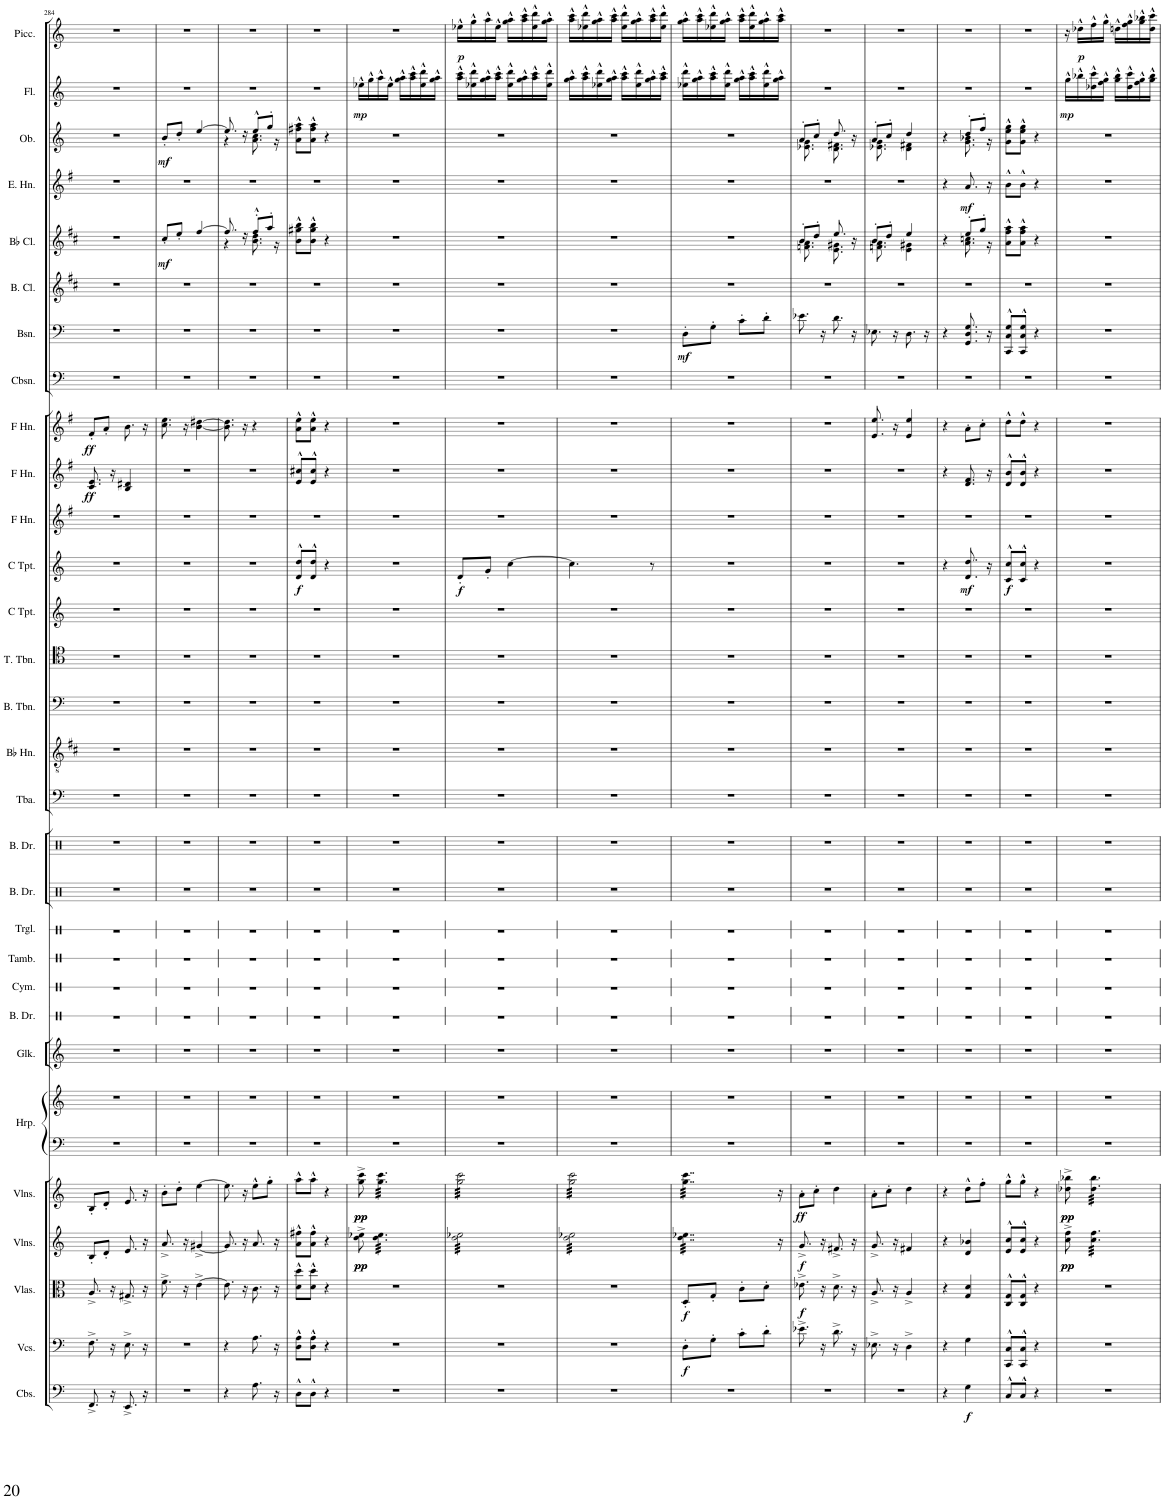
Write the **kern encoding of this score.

**kern	**dynam	**kern	**dynam	**kern	**dynam	**kern	**dynam	**kern	**dynam	**kern	**kern	**kern	**kern	**kern	**kern	**kern	**kern	**kern	**kern	**kern	**kern	**kern	**kern	**kern	**dynam	**kern	**kern	**dynam	**kern	**dynam	**kern	**kern	**dynam	**kern	**kern	**dynam	**kern	**dynam	**kern	**dynam	**kern	**dynam	**kern	**dynam
*part30	*part30	*part29	*part29	*part28	*part28	*part27	*part27	*part26	*part26	*part25	*part25	*part24	*part23	*part22	*part21	*part20	*part19	*part18	*part17	*part16	*part15	*part14	*part13	*part12	*part12	*part11	*part10	*part10	*part9	*part9	*part8	*part7	*part7	*part6	*part5	*part5	*part4	*part4	*part3	*part3	*part2	*part2	*part1	*part1
*staff31	*staff31	*staff30	*staff30	*staff29	*staff29	*staff28	*staff28	*staff27	*staff27	*staff26	*staff25	*staff24	*staff23	*staff22	*staff21	*staff20	*staff19	*staff18	*staff17	*staff16	*staff15	*staff14	*staff13	*staff12	*staff12	*staff11	*staff10	*staff10	*staff9	*staff9	*staff8	*staff7	*staff7	*staff6	*staff5	*staff5	*staff4	*staff4	*staff3	*staff3	*staff2	*staff2	*staff1	*staff1
*I"Contrabasses	*	*I"Violoncellos	*	*I"Violas	*	*I"Violins II	*	*I"Violins I	*	*I"Harps	*	*I"Glockenspiel	*I"Bass Drum	*I"Cymbal	*I"Tambourine	*I"Triangle	*I"Timpani II	*I"Timpani I	*I"Bass Tuba	*I"Tenor Tuba	*I"Bass Trombone	*I"Tenor Trombone	*I"C Trumpet	*I"C Trumpet	*	*I"Horn in F	*I"Horn in F	*	*I"Horn in F	*	*I"Contrabassoon	*I"Bassoon	*	*I"Bass Clarinet	*I"Bb Clarinet	*	*I"English Horn	*	*I"Oboe	*	*I"Flute	*	*I"Piccolo	*
*I'Cbs.	*	*I'Vcs.	*	*I'Vlas.	*	*I'Vlns.	*	*I'Vlns.	*	*I'Hrp.	*	*I'Glk.	*I'B. Dr.	*I'Cym.	*I'Tamb.	*I'Trgl.	*I'Timp.	*I'Timp.	*I'Tba.	*	*I'B. Tbn.	*I'T. Tbn.	*I'C Tpt.	*I'C Tpt.	*	*	*	*	*	*	*I'Cbsn.	*I'Bsn.	*	*I'B. Cl.	*I'Bb Cl.	*	*I'E. Hn.	*	*I'Ob.	*	*I'Fl.	*	*I'Picc.	*
!!LO:PB:g=z
*clefF4	*	*clefF4	*	*clefC3	*	*clefG2	*	*clefG2	*	*clefF4	*clefG2	*clefG2	*clefX	*clefX	*clefX	*clefX	*clefF4	*clefF4	*clefF4	*clefGv2	*clefF4	*clefC4	*clefG2	*clefG2	*	*clefG2	*clefG2	*	*clefG2	*	*clefF4	*clefF4	*	*clefG2	*clefG2	*	*clefG2	*	*clefG2	*	*clefG2	*	*clefG2	*
*Trd7c12	*	*	*	*	*	*	*	*	*	*	*	*Trd-14c-24	*	*	*	*	*	*	*	*Trd1c2	*	*	*	*	*	*Trd4c7	*Trd4c7	*	*Trd4c7	*	*Trd7c12	*	*	*Trd8c14	*Trd1c2	*	*Trd4c7	*	*	*	*	*	*Trd-7c-12	*
*k[]	*	*k[]	*	*k[]	*	*k[]	*	*k[]	*	*k[]	*k[]	*k[]	*k[]	*k[]	*k[]	*k[]	*k[]	*k[]	*k[]	*k[f#c#]	*k[]	*k[]	*k[]	*k[]	*	*k[f#]	*k[f#]	*	*k[f#]	*	*k[]	*k[]	*	*k[f#c#]	*k[f#c#]	*	*k[f#]	*	*k[]	*	*k[]	*	*k[]	*
*M2/4	*	*M2/4	*	*M2/4	*	*M2/4	*	*M2/4	*	*M2/4	*M2/4	*M2/4	*M2/4	*M2/4	*M2/4	*M2/4	*M2/4	*M2/4	*M2/4	*M2/4	*M2/4	*M2/4	*M2/4	*M2/4	*	*M2/4	*M2/4	*	*M2/4	*	*M2/4	*M2/4	*	*M2/4	*M2/4	*	*M2/4	*	*M2/4	*	*M2/4	*	*M2/4	*
=284	=284	=284	=284	=284	=284	=284	=284	=284	=284	=284	=284	=284	=284	=284	=284	=284	=284	=284	=284	=284	=284	=284	=284	=284	=284	=284	=284	=284	=284	=284	=284	=284	=284	=284	=284	=284	=284	=284	=284	=284	=284	=284	=284	=284
!	!	!	!	!	!	!	!	!	!	!	!	!	!	!	!	!	!	!	!	!	!	!	!	!	!	!	!	!LO:DY:b	!	!LO:DY:b	!	!	!	!	!	!	!	!	!	!	!	!	!	!
8.FF^/	.	8.F^\	.	8.A^/	.	8B'/L	.	8B'/L	.	2r	2r	2r	2r	2r	2r	2r	2r	2r	2r	2r	2r	2r	2r	2r	.	2r	8.c/ 8.e/	ff	8f#'/L	ff	2r	2r	.	2r	2r	.	2r	.	2r	.	2r	.	2r	.
.	.	.	.	.	.	8d'/J	.	8d'/J	.	.	.	.	.	.	.	.	.	.	.	.	.	.	.	.	.	.	.	.	8a'/J	.	.	.	.	.	.	.	.	.	.	.	.	.	.	.
16r	.	16r	.	16r	.	.	.	.	.	.	.	.	.	.	.	.	.	.	.	.	.	.	.	.	.	.	16r	.	.	.	.	.	.	.	.	.	.	.	.	.	.	.	.	.
8.EE^/	.	8.E^\	.	8.G#X^/	.	8.e/	.	8.e/	.	.	.	.	.	.	.	.	.	.	.	.	.	.	.	.	.	.	4B/ 4d#X/	.	8.b\	.	.	.	.	.	.	.	.	.	.	.	.	.	.	.
16r	.	16r	.	16r	.	16r	.	16r	.	.	.	.	.	.	.	.	.	.	.	.	.	.	.	.	.	.	.	.	16r	.	.	.	.	.	.	.	.	.	.	.	.	.	.	.
=285	=285	=285	=285	=285	=285	=285	=285	=285	=285	=285	=285	=285	=285	=285	=285	=285	=285	=285	=285	=285	=285	=285	=285	=285	=285	=285	=285	=285	=285	=285	=285	=285	=285	=285	=285	=285	=285	=285	=285	=285	=285	=285	=285	=285
!	!	!	!	!	!	!	!	!	!	!	!	!	!	!	!	!	!	!	!	!	!	!	!	!	!	!	!	!	!	!	!	!	!	!	!	!LO:DY:b	!	!	!	!LO:DY:b	!	!	!	!
2r	.	2r	.	8.f^\	.	8.a^/	.	8b'\L	.	2r	2r	2r	2r	2r	2r	2r	2r	2r	2r	2r	2r	2r	2r	2r	.	2r	2r	.	8.cc\ 8.ee\	.	2r	2r	.	2r	8cc#'/L	mf	2r	.	8b'/L	mf	2r	.	2r	.
.	.	.	.	.	.	.	.	8dd'\J	.	.	.	.	.	.	.	.	.	.	.	.	.	.	.	.	.	.	.	.	.	.	.	.	.	.	8ee'/J	.	.	.	8dd'/J	.	.	.	.	.
.	.	.	.	16r	.	16r	.	.	.	.	.	.	.	.	.	.	.	.	.	.	.	.	.	.	.	.	.	.	16r	.	.	.	.	.	.	.	.	.	.	.	.	.	.	.
.	.	.	.	[4e^\	.	[4g#X^/	.	[4ee\	.	.	.	.	.	.	.	.	.	.	.	.	.	.	.	.	.	.	.	.	[4b\ [4dd#X\	.	.	.	.	.	[4ff#/	.	.	.	[4ee/	.	.	.	.	.
=286	=286	=286	=286	=286	=286	=286	=286	=286	=286	=286	=286	=286	=286	=286	=286	=286	=286	=286	=286	=286	=286	=286	=286	=286	=286	=286	=286	=286	=286	=286	=286	=286	=286	=286	=286	=286	=286	=286	=286	=286	=286	=286	=286	=286
*	*	*	*	*	*	*	*	*	*	*	*	*	*	*	*	*	*	*	*	*	*	*	*	*	*	*	*	*	*	*	*	*	*	*	*^	*	*	*	*^	*	*	*	*	*
4r	.	4r	.	8.e\]	.	8.g#/]	.	8.ee\]	.	2r	2r	2r	2r	2r	2r	2r	2r	2r	2r	2r	2r	2r	2r	2r	.	2r	2r	.	8.b\] 8.dd#\]	.	2r	2r	.	2r	8.ff#/]	4r	.	2r	.	8.ee/]	4r	.	2r	.	2r	.
.	.	.	.	16r	.	16r	.	16r	.	.	.	.	.	.	.	.	.	.	.	.	.	.	.	.	.	.	.	.	16r	.	.	.	.	.	16r	.	.	.	.	16r	.	.	.	.	.	.
8.A\	.	8.A\	.	8.c\	.	8.a/	.	8ee^^\L	.	.	.	.	.	.	.	.	.	.	.	.	.	.	.	.	.	.	.	.	4r	.	.	.	.	.	8ff#'^^/L	8.b\ 8.dd\	.	.	.	8ee^^/L	8.a\ 8.cc\	.	.	.	.	.
.	.	.	.	.	.	.	.	8gg'\J	.	.	.	.	.	.	.	.	.	.	.	.	.	.	.	.	.	.	.	.	.	.	.	.	.	.	8aa'/J	.	.	.	.	8gg'/J	.	.	.	.	.	.
16r	.	16r	.	16r	.	16r	.	.	.	.	.	.	.	.	.	.	.	.	.	.	.	.	.	.	.	.	.	.	.	.	.	.	.	.	.	16r	.	.	.	.	16r	.	.	.	.	.
=287	=287	=287	=287	=287	=287	=287	=287	=287	=287	=287	=287	=287	=287	=287	=287	=287	=287	=287	=287	=287	=287	=287	=287	=287	=287	=287	=287	=287	=287	=287	=287	=287	=287	=287	=287	=287	=287	=287	=287	=287	=287	=287	=287	=287	=287	=287
!	!	!	!	!	!	!	!	!	!	!	!	!	!	!	!	!	!	!	!	!	!	!	!	!	!LO:DY:b	!	!	!	!	!	!	!	!	!	!	!	!	!	!	!	!	!	!	!	!	!
*	*	*	*	*	*	*	*	*	*	*	*	*	*	*	*	*	*	*	*	*	*	*	*	*	*	*	*	*	*	*	*	*	*	*	*v	*v	*	*	*	*v	*v	*	*	*	*	*
8D^^\L	.	8D\^^ 8A\^^L	.	8d\^^ 8dd\^^L	.	8a\^^ 8ff#X\^^L	.	8aa^^\L	.	2r	2r	2r	2r	2r	2r	2r	2r	2r	2r	2r	2r	2r	2r	8d/^^ 8dd/^^L	f	2r	8e/^^ 8cc#X/^^L	.	8a\^^ 8ee\^^L	.	2r	2r	.	2r	8b\^^ 8gg#X\^^ 8bb\^^L	.	2r	.	8a\^^ 8ff#X\^^ 8aa\^^L	.	2r	.	2r	.
8D^^\J	.	8D\^^ 8A\^^J	.	8d\^^ 8dd\^^J	.	8a\^^ 8ff#\^^J	.	8aa^^\J	.	.	.	.	.	.	.	.	.	.	.	.	.	.	.	8d/^^ 8dd/^^J	.	.	8e/^^ 8cc#/^^J	.	8a\^^ 8ee\^^J	.	.	.	.	.	8b\^^ 8gg#\^^ 8bb\^^J	.	.	.	8a\^^ 8ff#\^^ 8aa\^^J	.	.	.	.	.
4r	.	4r	.	4r	.	4r	.	4r	.	.	.	.	.	.	.	.	.	.	.	.	.	.	.	4r	.	.	4r	.	4r	.	.	.	.	.	4r	.	.	.	4r	.	.	.	.	.
=288	=288	=288	=288	=288	=288	=288	=288	=288	=288	=288	=288	=288	=288	=288	=288	=288	=288	=288	=288	=288	=288	=288	=288	=288	=288	=288	=288	=288	=288	=288	=288	=288	=288	=288	=288	=288	=288	=288	=288	=288	=288	=288	=288	=288
*	*	*	*	*	*	*	*	*	*	*	*	*	*	*	*	*	*	*	*	*	*	*	*	*	*	*	*	*	*	*	*	*	*	*	*	*	*	*	*	*	*	*	*MM124	*
!	!	!	!	!	!	!	!LO:DY:b	!	!	!	!	!	!	!	!	!	!	!	!	!	!	!	!	!	!	!	!	!	!	!	!	!	!	!	!	!	!	!	!	!	!	!	!	!
!	!	!	!	!	!	!	!LO:DY:n=1:b	!	!LO:DY:b	!	!	!	!	!	!	!	!	!	!	!	!	!	!	!	!	!	!	!	!	!	!	!	!	!	!	!	!	!	!	!	!	!	!	!
!	!	!	!	!	!	!	!	!	!LO:DY:n=1:b	!	!	!	!	!	!	!	!	!	!	!	!	!	!	!	!	!	!	!	!	!	!	!	!	!	!	!	!	!	!	!	!	!LO:DY:b	!	!
2r	.	2r	.	2r	.	8dd\^ 8ee-X\^	pp pp	8gg\^ 8ccc\^	pp pp	2r	2r	2r	2r	2r	2r	2r	2r	2r	2r	2r	2r	2r	2r	2r	.	2r	2r	.	2r	.	2r	2r	.	2r	2r	.	2r	.	2r	.	16ee-X^^\LL	mp	2r	.
.	.	.	.	.	.	.	.	.	.	.	.	.	.	.	.	.	.	.	.	.	.	.	.	.	.	.	.	.	.	.	.	.	.	.	.	.	.	.	.	.	16gg^^\	.	.	.
*	*	*	*	*	*	*tremolo	*	*	*	*	*	*	*	*	*	*	*	*	*	*	*	*	*	*	*	*	*	*	*	*	*	*	*	*	*	*	*	*	*	*	*	*	*	*
*	*	*	*	*	*	*	*	*tremolo	*	*	*	*	*	*	*	*	*	*	*	*	*	*	*	*	*	*	*	*	*	*	*	*	*	*	*	*	*	*	*	*	*	*	*	*
.	.	.	.	.	.	32dd\ 32ee-\LLL	.	32gg\ 32ccc\LLL	.	.	.	.	.	.	.	.	.	.	.	.	.	.	.	.	.	.	.	.	.	.	.	.	.	.	.	.	.	.	.	.	16aa^^\	.	.	.
.	.	.	.	.	.	32dd\ 32ee-\	.	32gg\ 32ccc\	.	.	.	.	.	.	.	.	.	.	.	.	.	.	.	.	.	.	.	.	.	.	.	.	.	.	.	.	.	.	.	.	.	.	.	.
.	.	.	.	.	.	32dd\ 32ee-\	.	32gg\ 32ccc\	.	.	.	.	.	.	.	.	.	.	.	.	.	.	.	.	.	.	.	.	.	.	.	.	.	.	.	.	.	.	.	.	16ee-^^\JJ	.	.	.
.	.	.	.	.	.	32dd\ 32ee-\	.	32gg\ 32ccc\	.	.	.	.	.	.	.	.	.	.	.	.	.	.	.	.	.	.	.	.	.	.	.	.	.	.	.	.	.	.	.	.	.	.	.	.
.	.	.	.	.	.	32dd\ 32ee-\	.	32gg\ 32ccc\	.	.	.	.	.	.	.	.	.	.	.	.	.	.	.	.	.	.	.	.	.	.	.	.	.	.	.	.	.	.	.	.	16gg\^^ 16aa\^^LL	.	.	.
.	.	.	.	.	.	32dd\ 32ee-\	.	32gg\ 32ccc\	.	.	.	.	.	.	.	.	.	.	.	.	.	.	.	.	.	.	.	.	.	.	.	.	.	.	.	.	.	.	.	.	.	.	.	.
.	.	.	.	.	.	32dd\ 32ee-\	.	32gg\ 32ccc\	.	.	.	.	.	.	.	.	.	.	.	.	.	.	.	.	.	.	.	.	.	.	.	.	.	.	.	.	.	.	.	.	16aa\^^ 16ccc\^^	.	.	.
.	.	.	.	.	.	32dd\ 32ee-\	.	32gg\ 32ccc\	.	.	.	.	.	.	.	.	.	.	.	.	.	.	.	.	.	.	.	.	.	.	.	.	.	.	.	.	.	.	.	.	.	.	.	.
.	.	.	.	.	.	32dd\ 32ee-\	.	32gg\ 32ccc\	.	.	.	.	.	.	.	.	.	.	.	.	.	.	.	.	.	.	.	.	.	.	.	.	.	.	.	.	.	.	.	.	16ee-\^^ 16ddd\^^	.	.	.
.	.	.	.	.	.	32dd\ 32ee-\	.	32gg\ 32ccc\	.	.	.	.	.	.	.	.	.	.	.	.	.	.	.	.	.	.	.	.	.	.	.	.	.	.	.	.	.	.	.	.	.	.	.	.
.	.	.	.	.	.	32dd\ 32ee-\	.	32gg\ 32ccc\	.	.	.	.	.	.	.	.	.	.	.	.	.	.	.	.	.	.	.	.	.	.	.	.	.	.	.	.	.	.	.	.	16gg\^^ 16aa\^^JJ	.	.	.
.	.	.	.	.	.	32dd\ 32ee-\JJJ	.	32gg\ 32ccc\JJJ	.	.	.	.	.	.	.	.	.	.	.	.	.	.	.	.	.	.	.	.	.	.	.	.	.	.	.	.	.	.	.	.	.	.	.	.
=289	=289	=289	=289	=289	=289	=289	=289	=289	=289	=289	=289	=289	=289	=289	=289	=289	=289	=289	=289	=289	=289	=289	=289	=289	=289	=289	=289	=289	=289	=289	=289	=289	=289	=289	=289	=289	=289	=289	=289	=289	=289	=289	=289	=289
!	!	!	!	!	!	!	!	!	!	!	!	!	!	!	!	!	!	!	!	!	!	!	!	!	!LO:DY:b	!	!	!	!	!	!	!	!	!	!	!	!	!	!	!	!	!	!	!LO:DY:b
2r	.	2r	.	2r	.	32dd\ 32ee-X\LLL	.	32gg\ 32ccc\LLL	.	2r	2r	2r	2r	2r	2r	2r	2r	2r	2r	2r	2r	2r	2r	8d'/L	f	2r	2r	.	2r	.	2r	2r	.	2r	2r	.	2r	.	2r	.	16aa\^^ 16ccc\^^LL	.	16ee-X^^\LL	p
.	.	.	.	.	.	32dd\ 32ee-X\	.	32gg\ 32ccc\	.	.	.	.	.	.	.	.	.	.	.	.	.	.	.	.	.	.	.	.	.	.	.	.	.	.	.	.	.	.	.	.	.	.	.	.
.	.	.	.	.	.	32dd\ 32ee-X\	.	32gg\ 32ccc\	.	.	.	.	.	.	.	.	.	.	.	.	.	.	.	.	.	.	.	.	.	.	.	.	.	.	.	.	.	.	.	.	16ee-X\^^ 16ddd\^^	.	16gg^^\	.
.	.	.	.	.	.	32dd\ 32ee-X\	.	32gg\ 32ccc\	.	.	.	.	.	.	.	.	.	.	.	.	.	.	.	.	.	.	.	.	.	.	.	.	.	.	.	.	.	.	.	.	.	.	.	.
.	.	.	.	.	.	32dd\ 32ee-X\	.	32gg\ 32ccc\	.	.	.	.	.	.	.	.	.	.	.	.	.	.	.	8g'/J	.	.	.	.	.	.	.	.	.	.	.	.	.	.	.	.	16gg\^^ 16aa\^^	.	16aa^^\	.
.	.	.	.	.	.	32dd\ 32ee-X\	.	32gg\ 32ccc\	.	.	.	.	.	.	.	.	.	.	.	.	.	.	.	.	.	.	.	.	.	.	.	.	.	.	.	.	.	.	.	.	.	.	.	.
.	.	.	.	.	.	32dd\ 32ee-X\	.	32gg\ 32ccc\	.	.	.	.	.	.	.	.	.	.	.	.	.	.	.	.	.	.	.	.	.	.	.	.	.	.	.	.	.	.	.	.	16aa\^^ 16ccc\^^JJ	.	16ee-^^\JJ	.
.	.	.	.	.	.	32dd\ 32ee-X\	.	32gg\ 32ccc\	.	.	.	.	.	.	.	.	.	.	.	.	.	.	.	.	.	.	.	.	.	.	.	.	.	.	.	.	.	.	.	.	.	.	.	.
.	.	.	.	.	.	32dd\ 32ee-X\	.	32gg\ 32ccc\	.	.	.	.	.	.	.	.	.	.	.	.	.	.	.	[4cc\	.	.	.	.	.	.	.	.	.	.	.	.	.	.	.	.	16ee-\^^ 16ddd\^^LL	.	16gg\^^ 16aa\^^LL	.
.	.	.	.	.	.	32dd\ 32ee-X\	.	32gg\ 32ccc\	.	.	.	.	.	.	.	.	.	.	.	.	.	.	.	.	.	.	.	.	.	.	.	.	.	.	.	.	.	.	.	.	.	.	.	.
.	.	.	.	.	.	32dd\ 32ee-X\	.	32gg\ 32ccc\	.	.	.	.	.	.	.	.	.	.	.	.	.	.	.	.	.	.	.	.	.	.	.	.	.	.	.	.	.	.	.	.	16gg\^^ 16aa\^^	.	16aa\^^ 16ccc\^^	.
.	.	.	.	.	.	32dd\ 32ee-X\	.	32gg\ 32ccc\	.	.	.	.	.	.	.	.	.	.	.	.	.	.	.	.	.	.	.	.	.	.	.	.	.	.	.	.	.	.	.	.	.	.	.	.
.	.	.	.	.	.	32dd\ 32ee-X\	.	32gg\ 32ccc\	.	.	.	.	.	.	.	.	.	.	.	.	.	.	.	.	.	.	.	.	.	.	.	.	.	.	.	.	.	.	.	.	16aa\^^ 16ccc\^^	.	16ee-\^^ 16ddd\^^	.
.	.	.	.	.	.	32dd\ 32ee-X\	.	32gg\ 32ccc\	.	.	.	.	.	.	.	.	.	.	.	.	.	.	.	.	.	.	.	.	.	.	.	.	.	.	.	.	.	.	.	.	.	.	.	.
.	.	.	.	.	.	32dd\ 32ee-X\	.	32gg\ 32ccc\	.	.	.	.	.	.	.	.	.	.	.	.	.	.	.	.	.	.	.	.	.	.	.	.	.	.	.	.	.	.	.	.	16ee-\^^ 16ddd\^^JJ	.	16gg\^^ 16aa\^^JJ	.
.	.	.	.	.	.	32dd\ 32ee-X\JJJ	.	32gg\ 32ccc\JJJ	.	.	.	.	.	.	.	.	.	.	.	.	.	.	.	.	.	.	.	.	.	.	.	.	.	.	.	.	.	.	.	.	.	.	.	.
=290	=290	=290	=290	=290	=290	=290	=290	=290	=290	=290	=290	=290	=290	=290	=290	=290	=290	=290	=290	=290	=290	=290	=290	=290	=290	=290	=290	=290	=290	=290	=290	=290	=290	=290	=290	=290	=290	=290	=290	=290	=290	=290	=290	=290
2r	.	2r	.	2r	.	32dd\ 32ee-X\LLL	.	32gg\ 32ccc\LLL	.	2r	2r	2r	2r	2r	2r	2r	2r	2r	2r	2r	2r	2r	2r	4.cc\]	.	2r	2r	.	2r	.	2r	2r	.	2r	2r	.	2r	.	2r	.	16gg\^^ 16aa\^^LL	.	16aa\^^ 16ccc\^^LL	.
.	.	.	.	.	.	32dd\ 32ee-X\	.	32gg\ 32ccc\	.	.	.	.	.	.	.	.	.	.	.	.	.	.	.	.	.	.	.	.	.	.	.	.	.	.	.	.	.	.	.	.	.	.	.	.
.	.	.	.	.	.	32dd\ 32ee-X\	.	32gg\ 32ccc\	.	.	.	.	.	.	.	.	.	.	.	.	.	.	.	.	.	.	.	.	.	.	.	.	.	.	.	.	.	.	.	.	16aa\^^ 16ccc\^^	.	16ee-X\^^ 16ddd\^^	.
.	.	.	.	.	.	32dd\ 32ee-X\	.	32gg\ 32ccc\	.	.	.	.	.	.	.	.	.	.	.	.	.	.	.	.	.	.	.	.	.	.	.	.	.	.	.	.	.	.	.	.	.	.	.	.
.	.	.	.	.	.	32dd\ 32ee-X\	.	32gg\ 32ccc\	.	.	.	.	.	.	.	.	.	.	.	.	.	.	.	.	.	.	.	.	.	.	.	.	.	.	.	.	.	.	.	.	16ee-X\^^ 16ddd\^^	.	16gg\^^ 16aa\^^	.
.	.	.	.	.	.	32dd\ 32ee-X\	.	32gg\ 32ccc\	.	.	.	.	.	.	.	.	.	.	.	.	.	.	.	.	.	.	.	.	.	.	.	.	.	.	.	.	.	.	.	.	.	.	.	.
.	.	.	.	.	.	32dd\ 32ee-X\	.	32gg\ 32ccc\	.	.	.	.	.	.	.	.	.	.	.	.	.	.	.	.	.	.	.	.	.	.	.	.	.	.	.	.	.	.	.	.	16gg\^^ 16aa\^^JJ	.	16aa\^^ 16ccc\^^JJ	.
.	.	.	.	.	.	32dd\ 32ee-X\	.	32gg\ 32ccc\	.	.	.	.	.	.	.	.	.	.	.	.	.	.	.	.	.	.	.	.	.	.	.	.	.	.	.	.	.	.	.	.	.	.	.	.
.	.	.	.	.	.	32dd\ 32ee-X\	.	32gg\ 32ccc\	.	.	.	.	.	.	.	.	.	.	.	.	.	.	.	.	.	.	.	.	.	.	.	.	.	.	.	.	.	.	.	.	16aa\^^ 16ccc\^^LL	.	16ee-\^^ 16ddd\^^LL	.
.	.	.	.	.	.	32dd\ 32ee-X\	.	32gg\ 32ccc\	.	.	.	.	.	.	.	.	.	.	.	.	.	.	.	.	.	.	.	.	.	.	.	.	.	.	.	.	.	.	.	.	.	.	.	.
.	.	.	.	.	.	32dd\ 32ee-X\	.	32gg\ 32ccc\	.	.	.	.	.	.	.	.	.	.	.	.	.	.	.	.	.	.	.	.	.	.	.	.	.	.	.	.	.	.	.	.	16ee-\^^ 16ddd\^^	.	16gg\^^ 16aa\^^	.
.	.	.	.	.	.	32dd\ 32ee-X\	.	32gg\ 32ccc\	.	.	.	.	.	.	.	.	.	.	.	.	.	.	.	.	.	.	.	.	.	.	.	.	.	.	.	.	.	.	.	.	.	.	.	.
.	.	.	.	.	.	32dd\ 32ee-X\	.	32gg\ 32ccc\	.	.	.	.	.	.	.	.	.	.	.	.	.	.	.	8r	.	.	.	.	.	.	.	.	.	.	.	.	.	.	.	.	16gg\^^ 16aa\^^	.	16aa\^^ 16ccc\^^	.
.	.	.	.	.	.	32dd\ 32ee-X\	.	32gg\ 32ccc\	.	.	.	.	.	.	.	.	.	.	.	.	.	.	.	.	.	.	.	.	.	.	.	.	.	.	.	.	.	.	.	.	.	.	.	.
.	.	.	.	.	.	32dd\ 32ee-X\	.	32gg\ 32ccc\	.	.	.	.	.	.	.	.	.	.	.	.	.	.	.	.	.	.	.	.	.	.	.	.	.	.	.	.	.	.	.	.	16aa\^^ 16ccc\^^JJ	.	16ee-\^^ 16ddd\^^JJ	.
.	.	.	.	.	.	32dd\ 32ee-X\JJJ	.	32gg\ 32ccc\JJJ	.	.	.	.	.	.	.	.	.	.	.	.	.	.	.	.	.	.	.	.	.	.	.	.	.	.	.	.	.	.	.	.	.	.	.	.
=291	=291	=291	=291	=291	=291	=291	=291	=291	=291	=291	=291	=291	=291	=291	=291	=291	=291	=291	=291	=291	=291	=291	=291	=291	=291	=291	=291	=291	=291	=291	=291	=291	=291	=291	=291	=291	=291	=291	=291	=291	=291	=291	=291	=291
!	!	!	!LO:DY:b	!	!LO:DY:b	!	!	!	!	!	!	!	!	!	!	!	!	!	!	!	!	!	!	!	!	!	!	!	!	!	!	!	!LO:DY:b	!	!	!	!	!	!	!	!	!	!	!
2r	.	8D'\L	f	8D'/L	f	32dd\ 32ee-X\LLL	.	32gg\ 32ccc\LLL	.	2r	2r	2r	2r	2r	2r	2r	2r	2r	2r	2r	2r	2r	2r	2r	.	2r	2r	.	2r	.	2r	8D'\L	mf	2r	2r	.	2r	.	2r	.	16ee-X\^^ 16ddd\^^LL	.	16gg\^^ 16aa\^^LL	.
.	.	.	.	.	.	32dd\ 32ee-X\	.	32gg\ 32ccc\	.	.	.	.	.	.	.	.	.	.	.	.	.	.	.	.	.	.	.	.	.	.	.	.	.	.	.	.	.	.	.	.	.	.	.	.
.	.	.	.	.	.	32dd\ 32ee-X\	.	32gg\ 32ccc\	.	.	.	.	.	.	.	.	.	.	.	.	.	.	.	.	.	.	.	.	.	.	.	.	.	.	.	.	.	.	.	.	16gg\^^ 16aa\^^	.	16aa\^^ 16ccc\^^	.
.	.	.	.	.	.	32dd\ 32ee-X\	.	32gg\ 32ccc\	.	.	.	.	.	.	.	.	.	.	.	.	.	.	.	.	.	.	.	.	.	.	.	.	.	.	.	.	.	.	.	.	.	.	.	.
.	.	8G'\J	.	8G'/J	.	32dd\ 32ee-X\	.	32gg\ 32ccc\	.	.	.	.	.	.	.	.	.	.	.	.	.	.	.	.	.	.	.	.	.	.	.	8G'\J	.	.	.	.	.	.	.	.	16aa\^^ 16ccc\^^	.	16ee-X\^^ 16ddd\^^	.
.	.	.	.	.	.	32dd\ 32ee-X\	.	32gg\ 32ccc\	.	.	.	.	.	.	.	.	.	.	.	.	.	.	.	.	.	.	.	.	.	.	.	.	.	.	.	.	.	.	.	.	.	.	.	.
.	.	.	.	.	.	32dd\ 32ee-X\	.	32gg\ 32ccc\	.	.	.	.	.	.	.	.	.	.	.	.	.	.	.	.	.	.	.	.	.	.	.	.	.	.	.	.	.	.	.	.	16ee-\^^ 16ddd\^^JJ	.	16gg\^^ 16aa\^^JJ	.
.	.	.	.	.	.	32dd\ 32ee-X\	.	32gg\ 32ccc\	.	.	.	.	.	.	.	.	.	.	.	.	.	.	.	.	.	.	.	.	.	.	.	.	.	.	.	.	.	.	.	.	.	.	.	.
.	.	8c'\L	.	8c'\L	.	32dd\ 32ee-X\	.	32gg\ 32ccc\	.	.	.	.	.	.	.	.	.	.	.	.	.	.	.	.	.	.	.	.	.	.	.	8c'\L	.	.	.	.	.	.	.	.	16gg\^^ 16aa\^^LL	.	16aa\^^ 16ccc\^^LL	.
.	.	.	.	.	.	32dd\ 32ee-X\	.	32gg\ 32ccc\	.	.	.	.	.	.	.	.	.	.	.	.	.	.	.	.	.	.	.	.	.	.	.	.	.	.	.	.	.	.	.	.	.	.	.	.
.	.	.	.	.	.	32dd\ 32ee-X\	.	32gg\ 32ccc\	.	.	.	.	.	.	.	.	.	.	.	.	.	.	.	.	.	.	.	.	.	.	.	.	.	.	.	.	.	.	.	.	16aa\^^ 16ccc\^^	.	16ee-\^^ 16ddd\^^	.
.	.	.	.	.	.	32dd\ 32ee-X\	.	32gg\ 32ccc\	.	.	.	.	.	.	.	.	.	.	.	.	.	.	.	.	.	.	.	.	.	.	.	.	.	.	.	.	.	.	.	.	.	.	.	.
.	.	8d'\J	.	8d'\J	.	32dd\ 32ee-X\	.	32gg\ 32ccc\	.	.	.	.	.	.	.	.	.	.	.	.	.	.	.	.	.	.	.	.	.	.	.	8d'\J	.	.	.	.	.	.	.	.	16ee-\^^ 16ddd\^^	.	16gg\^^ 16aa\^^	.
.	.	.	.	.	.	32dd\ 32ee-X\JJJ	.	32gg\ 32ccc\JJJ	.	.	.	.	.	.	.	.	.	.	.	.	.	.	.	.	.	.	.	.	.	.	.	.	.	.	.	.	.	.	.	.	.	.	.	.
*	*	*	*	*	*	*	*	*Xtremolo	*	*	*	*	*	*	*	*	*	*	*	*	*	*	*	*	*	*	*	*	*	*	*	*	*	*	*	*	*	*	*	*	*	*	*	*
*	*	*	*	*	*	*Xtremolo	*	*	*	*	*	*	*	*	*	*	*	*	*	*	*	*	*	*	*	*	*	*	*	*	*	*	*	*	*	*	*	*	*	*	*	*	*	*
.	.	.	.	.	.	16r	.	16r	.	.	.	.	.	.	.	.	.	.	.	.	.	.	.	.	.	.	.	.	.	.	.	.	.	.	.	.	.	.	.	.	16gg\^^ 16aa\^^JJ	.	16aa\^^ 16ccc\^^JJ	.
=292	=292	=292	=292	=292	=292	=292	=292	=292	=292	=292	=292	=292	=292	=292	=292	=292	=292	=292	=292	=292	=292	=292	=292	=292	=292	=292	=292	=292	=292	=292	=292	=292	=292	=292	=292	=292	=292	=292	=292	=292	=292	=292	=292	=292
*	*	*	*	*	*	*	*	*	*	*	*	*	*	*	*	*	*	*	*	*	*	*	*	*	*	*	*	*	*	*	*	*	*	*	*^	*	*	*	*^	*	*	*	*	*
!	!	!	!	!	!LO:DY:b	!	!LO:DY:b	!	!LO:DY:b	!	!	!	!	!	!	!	!	!	!	!	!	!	!	!	!	!	!	!	!	!	!	!	!	!	!	!	!	!	!	!	!	!	!	!	!	!
2r	.	8.e-X^\	.	8.e-X^\	f	8.g^/	f	8a'\L	ff	2r	2r	2r	2r	2r	2r	2r	2r	2r	2r	2r	2r	2r	2r	2r	.	2r	2r	.	2r	.	2r	8.e-X\	.	2r	8b'/L	8.fn\ 8.a\	.	2r	.	8a'/L	8.e-X\ 8.g\	.	2r	.	2r	.
.	.	.	.	.	.	.	.	8cc'\J	.	.	.	.	.	.	.	.	.	.	.	.	.	.	.	.	.	.	.	.	.	.	.	.	.	.	8dd'/J	.	.	.	.	8cc'/J	.	.	.	.	.	.
.	.	16r	.	16r	.	16r	.	.	.	.	.	.	.	.	.	.	.	.	.	.	.	.	.	.	.	.	.	.	.	.	.	16r	.	.	.	16ryy	.	.	.	.	16ryy	.	.	.	.	.
.	.	8.d^\	.	8.d^\	.	8.f#X^/	.	4dd\	.	.	.	.	.	.	.	.	.	.	.	.	.	.	.	.	.	.	.	.	.	.	.	8.d\	.	.	8.ee/	8.e\ 8.g#X\	.	.	.	8.dd/	8.d\ 8.f#X\	.	.	.	.	.
.	.	16r	.	16r	.	16r	.	.	.	.	.	.	.	.	.	.	.	.	.	.	.	.	.	.	.	.	.	.	.	.	.	16r	.	.	16r	16ryy	.	.	.	16r	16ryy	.	.	.	.	.
=293	=293	=293	=293	=293	=293	=293	=293	=293	=293	=293	=293	=293	=293	=293	=293	=293	=293	=293	=293	=293	=293	=293	=293	=293	=293	=293	=293	=293	=293	=293	=293	=293	=293	=293	=293	=293	=293	=293	=293	=293	=293	=293	=293	=293	=293	=293
2r	.	8.E-X^\	.	8.A^/	.	8.g^/	.	8a'\L	.	2r	2r	2r	2r	2r	2r	2r	2r	2r	2r	2r	2r	2r	2r	2r	.	2r	2r	.	8.e/ 8.ee/	.	2r	8.E-X\	.	2r	8b'/L	8.fn\ 8.a\	.	2r	.	8a'/L	8.e-X\ 8.g\	.	2r	.	2r	.
.	.	.	.	.	.	.	.	8cc'\J	.	.	.	.	.	.	.	.	.	.	.	.	.	.	.	.	.	.	.	.	.	.	.	.	.	.	8dd'/J	.	.	.	.	8cc'/J	.	.	.	.	.	.
.	.	16r	.	16r	.	16r	.	.	.	.	.	.	.	.	.	.	.	.	.	.	.	.	.	.	.	.	.	.	16r	.	.	16r	.	.	.	16ryy	.	.	.	.	16ryy	.	.	.	.	.
.	.	4D^\	.	4A^/	.	4f#X/	.	4dd\	.	.	.	.	.	.	.	.	.	.	.	.	.	.	.	.	.	.	.	.	4e/ 4ee/	.	.	8.D\	.	.	4ee/	4e\ 4g#X\	.	.	.	4dd/	4d\ 4f#X\	.	.	.	.	.
.	.	.	.	.	.	.	.	.	.	.	.	.	.	.	.	.	.	.	.	.	.	.	.	.	.	.	.	.	.	.	.	16r	.	.	.	.	.	.	.	.	.	.	.	.	.	.
=294	=294	=294	=294	=294	=294	=294	=294	=294	=294	=294	=294	=294	=294	=294	=294	=294	=294	=294	=294	=294	=294	=294	=294	=294	=294	=294	=294	=294	=294	=294	=294	=294	=294	=294	=294	=294	=294	=294	=294	=294	=294	=294	=294	=294	=294	=294
4r	.	4r	.	4r	.	4r	.	4r	.	2r	2r	2r	2r	2r	2r	2r	2r	2r	2r	2r	2r	2r	2r	4r	.	2r	4r	.	4r	.	2r	4r	.	2r	4r	4ryy	.	4r	.	4r	4ryy	.	2r	.	2r	.
!	!LO:DY:b	!	!	!	!	!	!	!	!	!	!	!	!	!	!	!	!	!	!	!	!	!	!	!	!LO:DY:b	!	!	!	!	!	!	!	!	!	!	!	!	!	!LO:DY:b	!	!	!	!	!	!	!
4G\	f	4G\	.	4G/ 4d/	.	4d/ 4b-X/	.	8dd^^\L	.	.	.	.	.	.	.	.	.	.	.	.	.	.	.	8.d/ 8.dd/	mf	.	8.d/ 8.f#/	.	8a'\L	.	.	8.GG/ 8.D/ 8.G/	.	.	8ee'/L	8.a\ 8.ccn\	.	8.a/	mf	8dd'/L	8.g\ 8.b-X\	.	.	.	.	.
.	.	.	.	.	.	.	.	8ff'\J	.	.	.	.	.	.	.	.	.	.	.	.	.	.	.	.	.	.	.	.	8cc'\J	.	.	.	.	.	8gg'/J	.	.	.	.	8ff'/J	.	.	.	.	.	.
.	.	.	.	.	.	.	.	.	.	.	.	.	.	.	.	.	.	.	.	.	.	.	.	16r	.	.	16r	.	.	.	.	16r	.	.	.	16r	.	16r	.	.	16r	.	.	.	.	.
=295	=295	=295	=295	=295	=295	=295	=295	=295	=295	=295	=295	=295	=295	=295	=295	=295	=295	=295	=295	=295	=295	=295	=295	=295	=295	=295	=295	=295	=295	=295	=295	=295	=295	=295	=295	=295	=295	=295	=295	=295	=295	=295	=295	=295	=295	=295
!	!	!	!	!	!	!	!	!	!	!	!	!	!	!	!	!	!	!	!	!	!	!	!	!	!LO:DY:b	!	!	!	!	!	!	!	!	!	!	!	!	!	!	!	!	!	!	!	!	!
*	*	*	*	*	*	*	*	*	*	*	*	*	*	*	*	*	*	*	*	*	*	*	*	*	*	*	*	*	*	*	*	*	*	*	*v	*v	*	*	*	*v	*v	*	*	*	*	*
8C^^/L	.	8CC/^^ 8C/^^L	.	8C/^^ 8G/^^L	.	8e/^^ 8cc/^^L	.	8gg^^\L	.	2r	2r	2r	2r	2r	2r	2r	2r	2r	2r	2r	2r	2r	2r	8c/^^ 8cc/^^L	f	2r	8d/^^ 8b/^^L	.	8dd^^\L	.	2r	8CC/^^ 8C/^^ 8G/^^L	.	2r	8a\^^ 8ff#\^^ 8aa\^^L	.	8b^^\L	.	8g\^^ 8ee\^^ 8gg\^^L	.	2r	.	2r	.
8C^^/J	.	8CC/^^ 8C/^^J	.	8C/^^ 8G/^^J	.	8e/^^ 8cc/^^J	.	8gg^^\J	.	.	.	.	.	.	.	.	.	.	.	.	.	.	.	8c/^^ 8cc/^^J	.	.	8d/^^ 8b/^^J	.	8dd^^\J	.	.	8CC/^^ 8C/^^ 8G/^^J	.	.	8a\^^ 8ff#\^^ 8aa\^^J	.	8b^^\J	.	8g\^^ 8ee\^^ 8gg\^^J	.	.	.	.	.
4r	.	4r	.	4r	.	4r	.	4r	.	.	.	.	.	.	.	.	.	.	.	.	.	.	.	4r	.	.	4r	.	4r	.	.	4r	.	.	4r	.	4r	.	4r	.	.	.	.	.
=296	=296	=296	=296	=296	=296	=296	=296	=296	=296	=296	=296	=296	=296	=296	=296	=296	=296	=296	=296	=296	=296	=296	=296	=296	=296	=296	=296	=296	=296	=296	=296	=296	=296	=296	=296	=296	=296	=296	=296	=296	=296	=296	=296	=296
!	!	!	!	!	!	!	!LO:DY:b	!	!	!	!	!	!	!	!	!	!	!	!	!	!	!	!	!	!	!	!	!	!	!	!	!	!	!	!	!	!	!	!	!	!	!	!	!
!	!	!	!	!	!	!	!LO:DY:n=1:b	!	!LO:DY:b	!	!	!	!	!	!	!	!	!	!	!	!	!	!	!	!	!	!	!	!	!	!	!	!	!	!	!	!	!	!	!	!	!	!	!
!	!	!	!	!	!	!	!	!	!LO:DY:n=1:b	!	!	!	!	!	!	!	!	!	!	!	!	!	!	!	!	!	!	!	!	!	!	!	!	!	!	!	!	!	!	!	!	!LO:DY:b	!	!
2r	.	2r	.	2r	.	8cc\^ 8ff\^	pp pp	8dd-X\^ 8bb-X\^	pp pp	2r	2r	2r	2r	2r	2r	2r	2r	2r	2r	2r	2r	2r	2r	2r	.	2r	2r	.	2r	.	2r	2r	.	2r	2r	.	2r	.	2r	.	16gg^^\LL	mp	16r	.
!	!	!	!	!	!	!	!	!	!	!	!	!	!	!	!	!	!	!	!	!	!	!	!	!	!	!	!	!	!	!	!	!	!	!	!	!	!	!	!	!	!	!	!	!LO:DY:b
.	.	.	.	.	.	.	.	.	.	.	.	.	.	.	.	.	.	.	.	.	.	.	.	.	.	.	.	.	.	.	.	.	.	.	.	.	.	.	.	.	16bb-X^^\	.	16dd-X^^\LL	p
*	*	*	*	*	*	*tremolo	*	*	*	*	*	*	*	*	*	*	*	*	*	*	*	*	*	*	*	*	*	*	*	*	*	*	*	*	*	*	*	*	*	*	*	*	*	*
*	*	*	*	*	*	*	*	*tremolo	*	*	*	*	*	*	*	*	*	*	*	*	*	*	*	*	*	*	*	*	*	*	*	*	*	*	*	*	*	*	*	*	*	*	*	*
.	.	.	.	.	.	32cc\ 32ff\LLL	.	32dd-\ 32bb-\LLL	.	.	.	.	.	.	.	.	.	.	.	.	.	.	.	.	.	.	.	.	.	.	.	.	.	.	.	.	.	.	.	.	16dd-X\^^ 16ccc\^^	.	16ff^^\	.
.	.	.	.	.	.	32cc\ 32ff\	.	32dd-\ 32bb-\	.	.	.	.	.	.	.	.	.	.	.	.	.	.	.	.	.	.	.	.	.	.	.	.	.	.	.	.	.	.	.	.	.	.	.	.
.	.	.	.	.	.	32cc\ 32ff\	.	32dd-\ 32bb-\	.	.	.	.	.	.	.	.	.	.	.	.	.	.	.	.	.	.	.	.	.	.	.	.	.	.	.	.	.	.	.	.	16ff\^^ 16gg\^^JJ	.	16gg^^\JJ	.
.	.	.	.	.	.	32cc\ 32ff\	.	32dd-\ 32bb-\	.	.	.	.	.	.	.	.	.	.	.	.	.	.	.	.	.	.	.	.	.	.	.	.	.	.	.	.	.	.	.	.	.	.	.	.
.	.	.	.	.	.	32cc\ 32ff\	.	32dd-\ 32bb-\	.	.	.	.	.	.	.	.	.	.	.	.	.	.	.	.	.	.	.	.	.	.	.	.	.	.	.	.	.	.	.	.	16gg\^^ 16bb-\^^LL	.	16ddn^^\LL	.
.	.	.	.	.	.	32cc\ 32ff\	.	32dd-\ 32bb-\	.	.	.	.	.	.	.	.	.	.	.	.	.	.	.	.	.	.	.	.	.	.	.	.	.	.	.	.	.	.	.	.	.	.	.	.
.	.	.	.	.	.	32cc\ 32ff\	.	32dd-\ 32bb-\	.	.	.	.	.	.	.	.	.	.	.	.	.	.	.	.	.	.	.	.	.	.	.	.	.	.	.	.	.	.	.	.	16dd-\^^ 16ccc\^^	.	16ff\^^ 16gg\^^	.
.	.	.	.	.	.	32cc\ 32ff\	.	32dd-\ 32bb-\	.	.	.	.	.	.	.	.	.	.	.	.	.	.	.	.	.	.	.	.	.	.	.	.	.	.	.	.	.	.	.	.	.	.	.	.
.	.	.	.	.	.	32cc\ 32ff\	.	32dd-\ 32bb-\	.	.	.	.	.	.	.	.	.	.	.	.	.	.	.	.	.	.	.	.	.	.	.	.	.	.	.	.	.	.	.	.	16ff\^^ 16gg\^^	.	16gg\^^ 16bb-X\^^	.
.	.	.	.	.	.	32cc\ 32ff\	.	32dd-\ 32bb-\	.	.	.	.	.	.	.	.	.	.	.	.	.	.	.	.	.	.	.	.	.	.	.	.	.	.	.	.	.	.	.	.	.	.	.	.
.	.	.	.	.	.	32cc\ 32ff\	.	32dd-\ 32bb-\	.	.	.	.	.	.	.	.	.	.	.	.	.	.	.	.	.	.	.	.	.	.	.	.	.	.	.	.	.	.	.	.	16gg\^^ 16bb-\^^JJ	.	16dd\^^ 16ccc\^^JJ	.
.	.	.	.	.	.	32cc\ 32ff\JJJ	.	32dd-\ 32bb-\JJJ	.	.	.	.	.	.	.	.	.	.	.	.	.	.	.	.	.	.	.	.	.	.	.	.	.	.	.	.	.	.	.	.	.	.	.	.
*	*	*	*	*	*	*	*	*Xtremolo	*	*	*	*	*	*	*	*	*	*	*	*	*	*	*	*	*	*	*	*	*	*	*	*	*	*	*	*	*	*	*	*	*	*	*	*
*	*	*	*	*	*	*Xtremolo	*	*	*	*	*	*	*	*	*	*	*	*	*	*	*	*	*	*	*	*	*	*	*	*	*	*	*	*	*	*	*	*	*	*	*	*	*	*
=	=	=	=	=	=	=	=	=	=	=	=	=	=	=	=	=	=	=	=	=	=	=	=	=	=	=	=	=	=	=	=	=	=	=	=	=	=	=	=	=	=	=	=	=
*-	*-	*-	*-	*-	*-	*-	*-	*-	*-	*-	*-	*-	*-	*-	*-	*-	*-	*-	*-	*-	*-	*-	*-	*-	*-	*-	*-	*-	*-	*-	*-	*-	*-	*-	*-	*-	*-	*-	*-	*-	*-	*-	*-	*-
